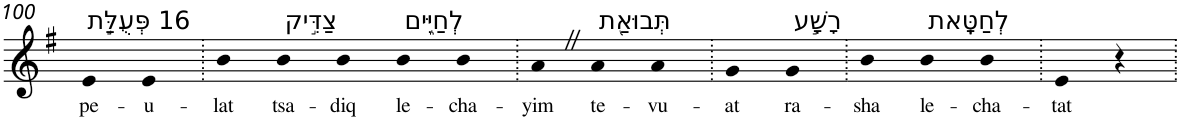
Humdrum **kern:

**kern	**text
*part1	*part1
*staff1	*staff1
*I"Piano	*
*I'Pno	*
!!LO:PB:g=z
*clefG2	*
*k[f#]	*
*G:	*
=100	=100
!LO:TX:a:t=16 פְּעֻלַּ֣ת	!
!	!LO:LY:b
4e	pe-
!	!LO:LY:b
4e	-u-
=101.	=101.
!	!LO:LY:b
4b	-lat
!LO:TX:a:t=צַדִּ֣יק	!
!	!LO:LY:b
4b	tsa-
!	!LO:LY:b
4b	-diq
!LO:TX:a:t=לְחַיִּ֑ים	!
!	!LO:LY:b
4b	le-
!	!LO:LY:b
4b	-cha-
=102.	=102.
!	!LO:LY:b
4aZ	-yim
!LO:TX:a:t=תְּבוּאַ֖ת	!
!	!LO:LY:b
4a	te-
!	!LO:LY:b
4a	-vu-
=103.	=103.
!	!LO:LY:b
4g	-at
!LO:TX:a:t=רָשָׁ֣ע	!
!	!LO:LY:b
4g	ra-
=104.	=104.
!	!LO:LY:b
4b	-sha
!LO:TX:a:t=לְחַטָּֽאת	!
!	!LO:LY:b
4b	le-
!	!LO:LY:b
4b	-cha-
=105.	=105.
!	!LO:LY:b
4e	-tat
4r	.
=.	=.
*-	*-
